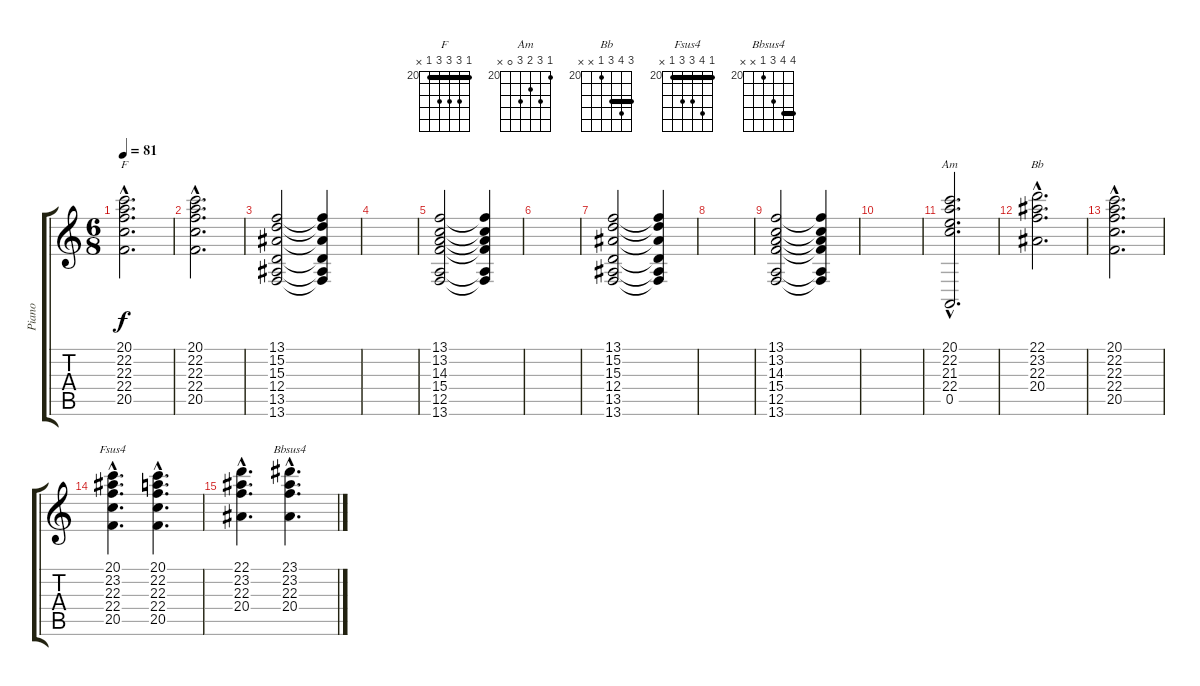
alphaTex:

\track ("Piano" "Piano") {instrument brightacousticpiano}
\staff {score tabs}
\tuning (E4 B3 G3 D3 A2 E2) {hide}
\chord ("F" 20 22 22 22 20 x) {firstfret 20 barre 20}
\chord ("Am" 20 22 21 22 0 x) {firstfret 20}
\chord ("Bb" 22 23 22 20 x x) {firstfret 20 barre 22}
\chord ("Fsus4" 20 23 22 22 20 x) {firstfret 20 barre 20}
\chord ("Bbsus4" 23 23 22 20 x x) {firstfret 20 barre 23}
\ts (6 8)
\tempo 81
\clef g2
\ks c
(20.1{hac} 22.2{hac} 22.3{hac} 22.4{hac} 20.5{hac}).2{d ch "F" dy f} |
(20.1{hac} 22.2{hac} 22.3{hac} 22.4{hac} 20.5{hac}).2{d} |
(13.1 15.2 15.3 12.4 13.5 13.6).2 (13.1{t} 15.2{t} 15.3{t} 12.4{t} 13.5{t} 13.6{t}).4 |
|
(13.1 13.2 14.3 15.4 12.5 13.6).2 (13.1{t} 13.2{t} 14.3{t} 15.4{t} 12.5{t} 13.6{t}).4 |
|
(13.1 15.2 15.3 12.4 13.5 13.6).2 (13.1{t} 15.2{t} 15.3{t} 12.4{t} 13.5{t} 13.6{t}).4 |
|
(13.1 13.2 14.3 15.4 12.5 13.6).2 (13.1{t} 13.2{t} 14.3{t} 15.4{t} 12.5{t} 13.6{t}).4 |
|
(20.1{hac} 22.2{hac} 21.3{hac} 22.4{hac} 0.5{hac}).2{d ch "Am"} |
(22.1{hac} 23.2{hac} 22.3{hac} 20.4{hac}).2{d ch "Bb"} |
(20.1{hac} 22.2{hac} 22.3{hac} 22.4{hac} 20.5{hac}).2{d} |
(20.1{hac} 23.2{hac} 22.3{hac} 22.4{hac} 20.5{hac}).4{d ch "Fsus4"} (20.1{hac} 22.2{hac} 22.3{hac} 22.4{hac} 20.5{hac}).4{d} |
(22.1{hac} 23.2{hac} 22.3{hac} 20.4{hac}).4{d} (23.1{hac} 23.2{hac} 22.3{hac} 20.4{hac}).4{d ch "Bbsus4"}
